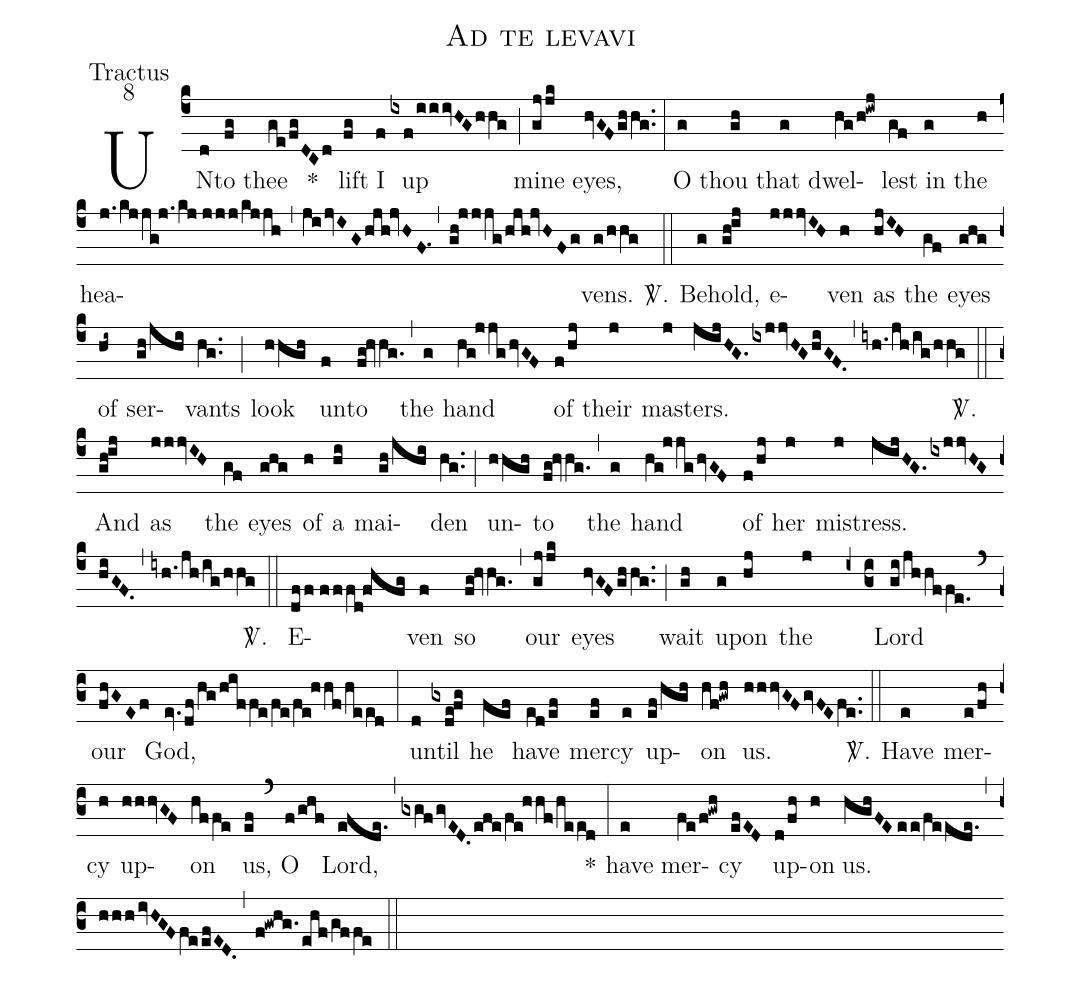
name:Ad te levavi;
office-part:Tractus;
mode:8;
%%
(c4) UN(d)to(fg) thee(ge/fgDCd) *() lift(fg) I(f) up(ixf/iiivHG/hhg) (;) mine(gjjk) eyes,(hvGF/ghhg..) (:) O(g) thou(gh) that(g) dwel(hg/h!iwj)lest(gf) in(g) the(h) hea(j.1/kjjg!j.1/kj//jjj/kjjh,ji/jvIG/hjh!jvHF.1,gh!jjjg/hjh!jvHFg)vens.(g/hhg) <sp>V/</sp>.(::) Be(g)hold,(gh!ij) e(jjjvIH)ven(h) as(hjIH) the(gf) eyes(ghg) of(hi~) ser(gh/jhi)vants(hg..) (;) look(hhgh) un(f)to(fg!hvhg.) (,) the(g) hand(hg!jjg/hvGF) of(f/hj) their(j) mas(j)ters.(jijHG./ixjjvHG/hiGF.0) (,) (iyh./jh/ig/hhg) <sp>V/</sp>.(::) And(gh!ij) as(jjjvIH) the(gf) eyes(ghg) of(h) a(hi) mai(gh/jhi)den(hg..) (;) un(hhgh)to(fg!hvhg.) (,) the(g) hand(hg!jjg/hvGF) of(f/hj) her(j) mis(j)tress.(jijHG./ixjjvHG/hiGF.0) (,) (iyh.1/jh/ig/hhg) <sp>V/</sp>.(::) E(dff//fffd!fhfg)ven(f) so(fg!hvhg.) (,) our(gjjk) eyes(hvGF/ghhg..) (;) wait(gh) up(g)on(hj) the(j) (z0c3) Lord(gi/jhhffe.) (`) our(fhGEf) God,(ev./df/hg/hiffe/fe/fe!hhf/heed) (:) un(d)til(gxde!fg) he(fef) have(ed/ef) mer(ef)cy(e) up(ef/hgh)on(hf!gwh) us.(hhhvGF/gvFE/fe..) <sp>V/</sp>.(::) Have(e) mer(e/fh)cy(h) up(hhhvGF)on(hffe) us,(ef) (`) O(f/ghf) Lord,(efde.) (,) (gxgf/gvED.0/efe/fe!hhf/heed) *(:) have(e) mer(fe/f!gwh)cy(efED) up(d/fh)on(h) us.(hghFE//ee/feede.) (,) (hhh/ivHGF/feefED.0) (,) (f!gwhg./ehf/gffe) (::)
